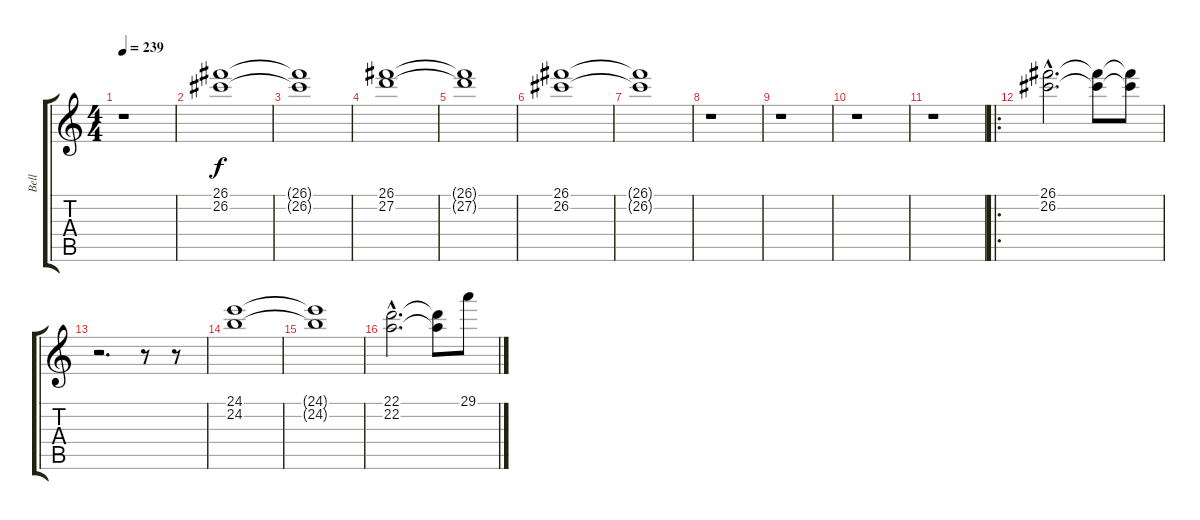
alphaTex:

\track ("Bell" "Bell") {instrument fx1rain}
\staff {score tabs}
\tuning (E4 B3 G3 D3 A2 E2) {hide}
\ts (4 4)
\tempo 239
\clef g2
\ks c
r.1{dy f} |
(26.1 26.2).1 |
(26.1{t} 26.2{t}).1 |
(26.1 27.2).1 |
(26.1{t} 27.2{t}).1 |
(26.1 26.2).1 |
(26.1{t} 26.2{t}).1 |
r.1 |
r.1 |
r.1 |
r.1 |
\ro
(26.1{hac} 26.2{hac}).2{d} (26.1{t} 26.2{t}).8 (26.1{t} 26.2{t}).8 |
r.2{d} r.8 r.8 |
(24.1 24.2).1 |
(24.1{t} 24.2{t}).1 |
(22.1{hac} 22.2{hac}).2{d} (22.1{t} 22.2{t}).8 29.1.8
